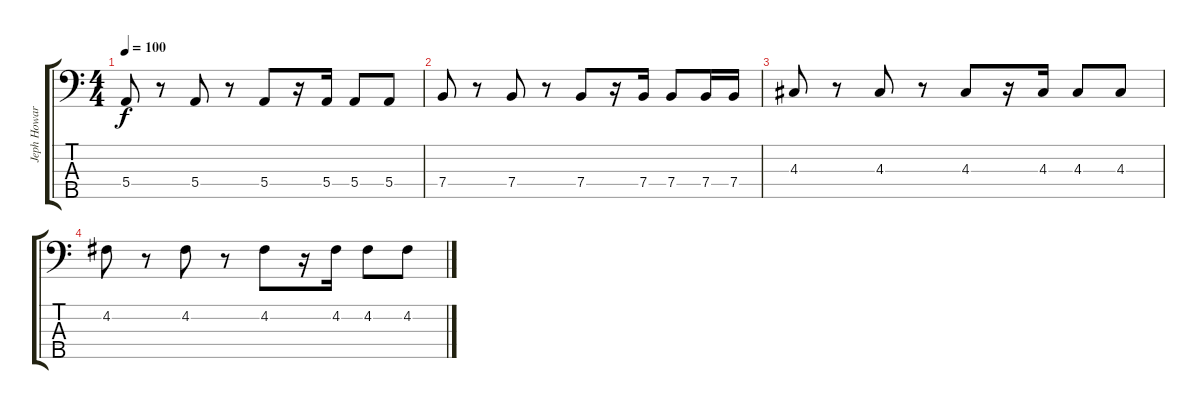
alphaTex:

\track ("Jeph Howard- bass" "Jeph Howar") {instrument electricbassfinger}
\staff {score tabs}
\tuning (G2 D2 A1 E1 B0) {hide}
\ts (4 4)
\tempo 100
\clef f4
\ks c
5.4.8{dy f} r.8 5.4.8 r.8 5.4.8 r.16 5.4.16 5.4.8 5.4.8 |
7.4.8{volume 0} r.8 7.4.8 r.8 7.4.8 r.16 7.4.16 7.4.8 7.4.16 7.4.16 |
4.3.8 r.8 4.3.8 r.8 4.3.8 r.16 4.3.16 4.3.8 4.3.8 |
4.2.8 r.8 4.2.8 r.8 4.2.8 r.16 4.2.16 4.2.8 4.2.8
